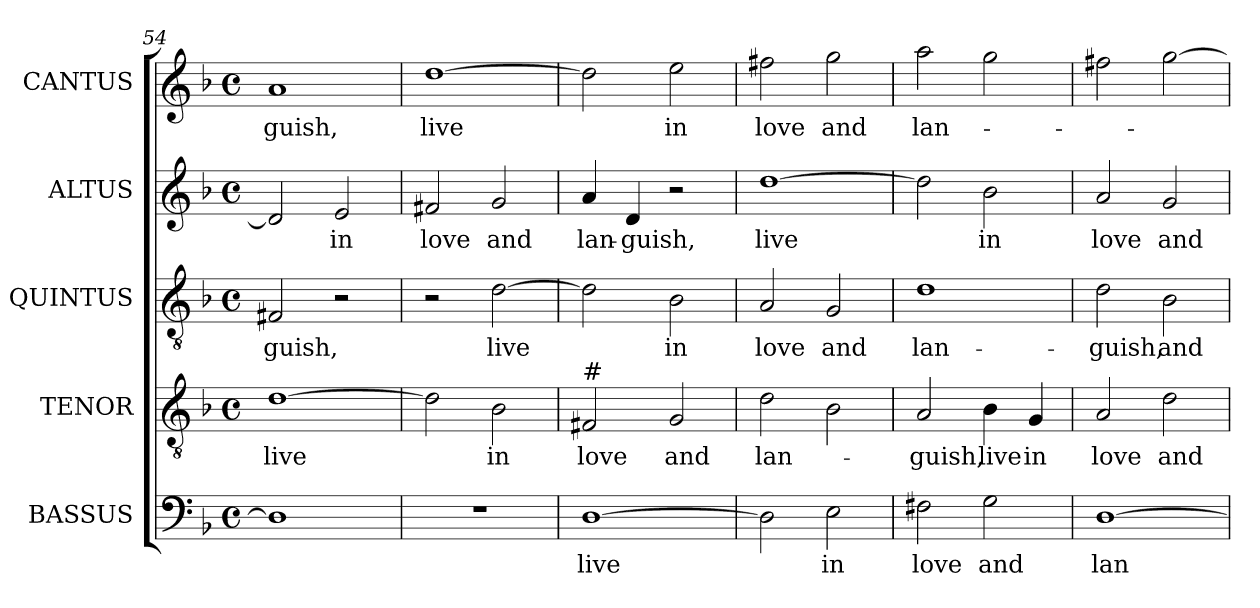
**kern	**text	**kern	**text	**kern	**text	**kern	**text	**kern	**text
*part5	*part5	*part4	*part4	*part3	*part3	*part2	*part2	*part1	*part1
*staff5	*staff5	*staff4	*staff4	*staff3	*staff3	*staff2	*staff2	*staff1	*staff1
*I"BASSUS	*	*I"TENOR	*	*I"QUINTUS	*	*I"ALTUS	*	*I"CANTUS	*
*I'B	*	*	*	*I'T	*	*	*	*I'S	*
*clefF4	*	*clefGv2	*	*clefGv2	*	*clefG2	*	*clefG2	*
*	*	*ITrd7c12	*	*ITrd7c12	*	*	*	*	*
*k[b-]	*	*k[b-]	*	*k[b-]	*	*k[b-]	*	*k[b-]	*
*d:	*	*d:	*	*d:	*	*d:	*	*d:	*
*M4/4	*	*M4/4	*	*M4/4	*	*M4/4	*	*M4/4	*
*met(c)	*	*met(c)	*	*met(c)	*	*met(c)	*	*met(c)	*
=54	=54	=54	=54	=54	=54	=54	=54	=54	=54
!	!	!	!LO:LY:b:color=#000000	!	!	!	!	!	!
!	!	!	!	!	!LO:LY:b:color=#000000	!	!	!	!
!	!	!	!	!	!	!	!	!	!LO:LY:b:color=#000000
1Di]	.	[>1Di	live	2FF#Xi/	-guish,	2di/]	.	1ai	-guish,
!	!	!	!	!	!	!	!LO:LY:b:color=#000000	!	!
.	.	.	.	2r	.	2ei/	in	.	.
=55	=55	=55	=55	=55	=55	=55	=55	=55	=55
!	!	!	!	!	!	!	!LO:LY:b:color=#000000	!	!
!	!	!	!	!	!	!	!	!	!LO:LY:b:color=#000000
1r	.	2Di\]	.	2r	.	2f#Xi/	love	[>1ddi	live
!	!	!	!LO:LY:b:color=#000000	!	!	!	!	!	!
!	!	!	!	!	!LO:LY:b:color=#000000	!	!	!	!
!	!	!	!	!	!	!	!LO:LY:b:color=#000000	!	!
.	.	2BB-i\	in	[>2Di\	live	2gi/	and	.	.
!!LO:LB:g=z
=56	=56	=56	=56	=56	=56	=56	=56	=56	=56
!	!LO:LY:b:color=#000000	!	!	!	!	!	!	!	!
!	!	!	!LO:LY:b:color=#000000	!	!	!	!	!	!
!	!	!LO:TX:a:t=#	!	!	!	!	!	!	!
!	!	!	!	!	!	!	!LO:LY:b:color=#000000	!	!
[>1Di	live	2FF#i/	love	2Di\]	.	4ai/	lan-	2ddi\]	.
!	!	!	!	!	!	!	!LO:LY:b:color=#000000	!	!
.	.	.	.	.	.	4di/	-guish,	.	.
!	!	!	!LO:LY:b:color=#000000	!	!	!	!	!	!
!	!	!	!	!	!LO:LY:b:color=#000000	!	!	!	!
!	!	!	!	!	!	!	!	!	!LO:LY:b:color=#000000
.	.	2GGi/	and	2BB-i\	in	2r	.	2eei\	in
=57	=57	=57	=57	=57	=57	=57	=57	=57	=57
!	!	!	!LO:LY:b:color=#000000	!	!	!	!	!	!
!	!	!	!	!	!LO:LY:b:color=#000000	!	!	!	!
!	!	!	!	!	!	!	!LO:LY:b:color=#000000	!	!
!	!	!	!	!	!	!	!	!	!LO:LY:b:color=#000000
2Di\]	.	2Di\	lan-	2AAi/	love	[>1ddi	live	2ff#Xi\	love
!	!LO:LY:b:color=#000000	!	!	!	!	!	!	!	!
!	!	!	!	!	!LO:LY:b:color=#000000	!	!	!	!
!	!	!	!	!	!	!	!	!	!LO:LY:b:color=#000000
2Ei\	in	2BB-i\	.	2GGi/	and	.	.	2ggi\	and
=58	=58	=58	=58	=58	=58	=58	=58	=58	=58
!	!LO:LY:b:color=#000000	!	!	!	!	!	!	!	!
!	!	!	!LO:LY:b:color=#000000	!	!	!	!	!	!
!	!	!	!	!	!LO:LY:b:color=#000000	!	!	!	!
!	!	!	!	!	!	!	!	!	!LO:LY:b:color=#000000
2F#Xi\	love	2AAi/	-guish,	1Di	lan-	2ddi\]	.	2aai\	lan-
!	!LO:LY:b:color=#000000	!	!	!	!	!	!	!	!
!	!	!	!LO:LY:b:color=#000000	!	!	!	!	!	!
!	!	!	!	!	!	!	!LO:LY:b:color=#000000	!	!
2Gi\	and	4BB-i\	live	.	.	2b-i\	in	2ggi\	.
!	!	!	!LO:LY:b:color=#000000	!	!	!	!	!	!
.	.	4GGi/	in	.	.	.	.	.	.
=59	=59	=59	=59	=59	=59	=59	=59	=59	=59
!	!LO:LY:b:color=#000000	!	!	!	!	!	!	!	!
!	!	!	!LO:LY:b:color=#000000	!	!	!	!	!	!
!	!	!	!	!	!LO:LY:b:color=#000000	!	!	!	!
!	!	!	!	!	!	!	!LO:LY:b:color=#000000	!	!
[>1Di	lan-	2AAi/	love	2Di\	-guish,	2ai/	love	2ff#Xi\	.
!	!	!	!LO:LY:b:color=#000000	!	!	!	!	!	!
!	!	!	!	!	!LO:LY:b:color=#000000	!	!	!	!
!	!	!	!	!	!	!	!LO:LY:b:color=#000000	!	!
.	.	2Di\	and	2BB-i\	and	2gi/	and	[>2ggi\	.
=	=	=	=	=	=	=	=	=	=
*-	*-	*-	*-	*-	*-	*-	*-	*-	*-
